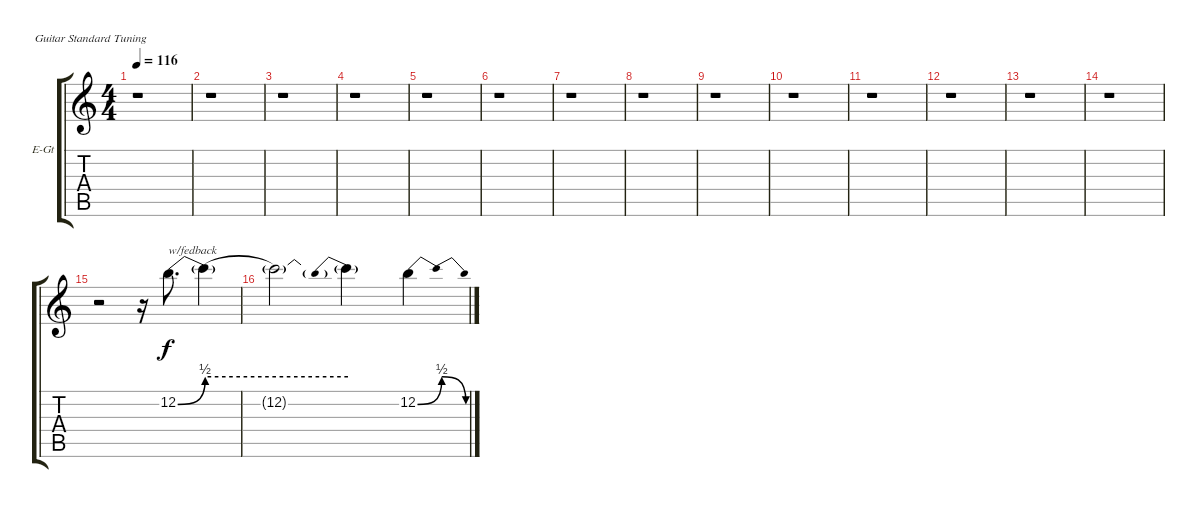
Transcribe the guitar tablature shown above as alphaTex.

\bracketExtendMode groupsimilarinstruments
\firstSystemTrackNameOrientation horizontal
\otherSystemsTrackNameOrientation horizontal
\track ("Gtr. 2" "E-Gt") {instrument distortionguitar}
\staff {score tabs}
\tuning (E4 B3 G3 D3 A2 E2)
\ts (4 4)
\tempo 116
\clef g2
\ks c
r.1{dy f} |
r.1 |
r.1 |
r.1 |
r.1 |
r.1 |
r.1 |
r.1 |
r.1 |
r.1 |
r.1 |
r.1 |
r.1 |
r.1 |
r.2 r.16 12.2{be (bend 0 0 60 2)}.8{d txt "w/fedback"} 12.2{be (hold 0 2 60 2) t}.4 |
12.2{t}.2 12.2{be (prebend 0 2 60 2) t}.4 12.2{be (bendrelease 0 0 30 2 30 2 60 0)}.4
